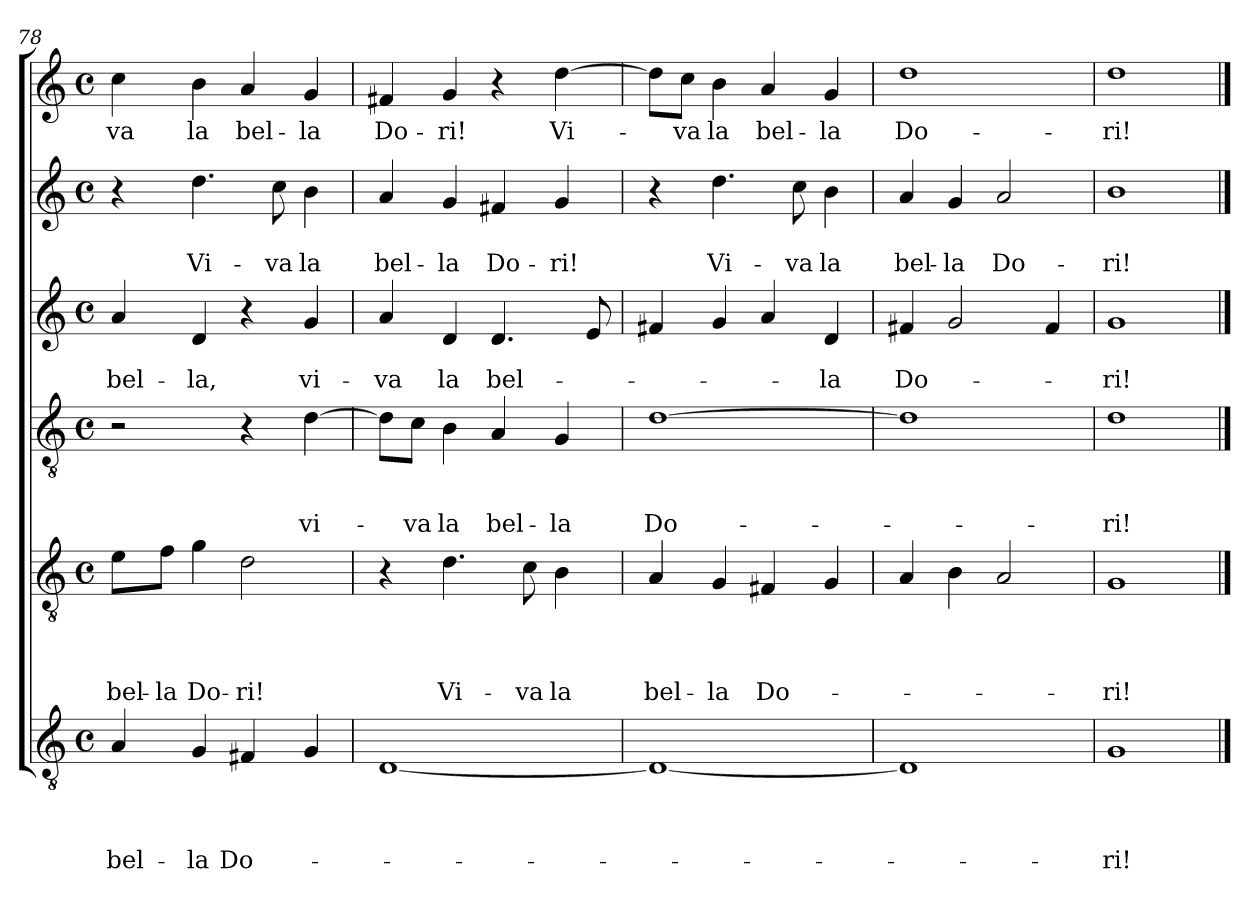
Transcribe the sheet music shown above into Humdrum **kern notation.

**kern	**text	**text	**text	**text	**kern	**text	**text	**text	**text	**kern	**text	**text	**text	**kern	**text	**text	**kern	**text	**text	**kern	**text
*part6	*part6	*part6	*part6	*part6	*part5	*part5	*part5	*part5	*part5	*part4	*part4	*part4	*part4	*part3	*part3	*part3	*part2	*part2	*part2	*part1	*part1
*staff6	*staff6	*staff6	*staff6	*staff6	*staff5	*staff5	*staff5	*staff5	*staff5	*staff4	*staff4	*staff4	*staff4	*staff3	*staff3	*staff3	*staff2	*staff2	*staff2	*staff1	*staff1
*clefGv2	*	*	*	*	*clefGv2	*	*	*	*	*clefGv2	*	*	*	*clefG2	*	*	*clefG2	*	*	*clefG2	*
*k[]	*	*	*	*	*k[]	*	*	*	*	*k[]	*	*	*	*k[]	*	*	*k[]	*	*	*k[]	*
*C:	*	*	*	*	*C:	*	*	*	*	*C:	*	*	*	*C:	*	*	*C:	*	*	*C:	*
*M4/4	*	*	*	*	*M4/4	*	*	*	*	*M4/4	*	*	*	*M4/4	*	*	*M4/4	*	*	*M4/4	*
*met(c)	*	*	*	*	*met(c)	*	*	*	*	*met(c)	*	*	*	*met(c)	*	*	*met(c)	*	*	*met(c)	*
=78	=78	=78	=78	=78	=78	=78	=78	=78	=78	=78	=78	=78	=78	=78	=78	=78	=78	=78	=78	=78	=78
!	!	!	!	!LO:LY:b	!	!	!	!	!LO:LY:b	!	!	!	!	!	!	!LO:LY:b	!	!	!	!	!LO:LY:b
4A/	.	.	.	bel-	8e\L	.	.	.	bel-	2r	.	.	.	4a/	.	bel-	4r	.	.	4cc\	-va
!	!	!	!	!	!	!	!	!	!LO:LY:b	!	!	!	!	!	!	!	!	!	!	!	!
.	.	.	.	.	8f\J	.	.	.	-la	.	.	.	.	.	.	.	.	.	.	.	.
!	!	!	!	!LO:LY:b	!	!	!	!	!LO:LY:b	!	!	!	!	!	!	!LO:LY:b	!	!	!LO:LY:b	!	!LO:LY:b
4G/	.	.	.	-la	4g\	.	.	.	Do-	.	.	.	.	4d/	.	-la,	4.dd\	.	Vi-	4b\	la
!	!	!	!	!LO:LY:b	!	!	!	!	!LO:LY:b	!	!	!	!	!	!	!	!	!	!	!	!LO:LY:b
4F#X/	.	.	.	Do-	2d\	.	.	.	-ri!	4r	.	.	.	4r	.	.	.	.	.	4a/	bel-
!	!	!	!	!	!	!	!	!	!	!	!	!	!	!	!	!	!	!	!LO:LY:b	!	!
.	.	.	.	.	.	.	.	.	.	.	.	.	.	.	.	.	8cc\	.	-va	.	.
!	!	!	!	!	!	!	!	!	!	!	!	!	!LO:LY:b	!	!	!LO:LY:b	!	!	!LO:LY:b	!	!LO:LY:b
4G/	.	.	.	.	.	.	.	.	.	[4d\	.	.	vi-	4g/	.	vi-	4b\	.	la	4g/	-la
=79	=79	=79	=79	=79	=79	=79	=79	=79	=79	=79	=79	=79	=79	=79	=79	=79	=79	=79	=79	=79	=79
!	!	!	!	!	!	!	!	!	!	!	!	!	!	!	!	!LO:LY:b	!	!	!LO:LY:b	!	!LO:LY:b
[1D	.	.	.	.	4r	.	.	.	.	8d\L]	.	.	.	4a/	.	-va	4a/	.	bel-	4f#X/	Do-
!	!	!	!	!	!	!	!	!	!	!	!	!	!LO:LY:b	!	!	!	!	!	!	!	!
.	.	.	.	.	.	.	.	.	.	8c\J	.	.	-va	.	.	.	.	.	.	.	.
!	!	!	!	!	!	!	!	!	!LO:LY:b	!	!	!	!LO:LY:b	!	!	!LO:LY:b	!	!	!LO:LY:b	!	!LO:LY:b
.	.	.	.	.	4.d\	.	.	.	Vi-	4B\	.	.	la	4d/	.	la	4g/	.	-la	4g/	-ri!
!	!	!	!	!	!	!	!	!	!	!	!	!	!LO:LY:b	!	!	!LO:LY:b	!	!	!LO:LY:b	!	!
.	.	.	.	.	.	.	.	.	.	4A/	.	.	bel-	4.d/	.	bel-	4f#X/	.	Do-	4r	.
!	!	!	!	!	!	!	!	!	!LO:LY:b	!	!	!	!	!	!	!	!	!	!	!	!
.	.	.	.	.	8c\	.	.	.	-va	.	.	.	.	.	.	.	.	.	.	.	.
!	!	!	!	!	!	!	!	!	!LO:LY:b	!	!	!	!LO:LY:b	!	!	!	!	!	!LO:LY:b	!	!LO:LY:b
.	.	.	.	.	4B\	.	.	.	la	4G/	.	.	-la	.	.	.	4g/	.	-ri!	[4dd\	Vi-
.	.	.	.	.	.	.	.	.	.	.	.	.	.	8e/	.	.	.	.	.	.	.
=80	=80	=80	=80	=80	=80	=80	=80	=80	=80	=80	=80	=80	=80	=80	=80	=80	=80	=80	=80	=80	=80
!	!	!	!	!	!	!	!	!	!LO:LY:b	!	!	!	!LO:LY:b	!	!	!	!	!	!	!	!
1D_	.	.	.	.	4A/	.	.	.	bel-	[1d	.	.	Do-	4f#X/	.	.	4r	.	.	8dd\L]	.
!	!	!	!	!	!	!	!	!	!	!	!	!	!	!	!	!	!	!	!	!	!LO:LY:b
.	.	.	.	.	.	.	.	.	.	.	.	.	.	.	.	.	.	.	.	8cc\J	-va
!	!	!	!	!	!	!	!	!	!LO:LY:b	!	!	!	!	!	!	!	!	!	!LO:LY:b	!	!LO:LY:b
.	.	.	.	.	4G/	.	.	.	-la	.	.	.	.	4g/	.	.	4.dd\	.	Vi-	4b\	la
!	!	!	!	!	!	!	!	!	!LO:LY:b	!	!	!	!	!	!	!	!	!	!	!	!LO:LY:b
.	.	.	.	.	4F#X/	.	.	.	Do-	.	.	.	.	4a/	.	.	.	.	.	4a/	bel-
!	!	!	!	!	!	!	!	!	!	!	!	!	!	!	!	!	!	!	!LO:LY:b	!	!
.	.	.	.	.	.	.	.	.	.	.	.	.	.	.	.	.	8cc\	.	-va	.	.
!	!	!	!	!	!	!	!	!	!	!	!	!	!	!	!	!LO:LY:b	!	!	!LO:LY:b	!	!LO:LY:b
.	.	.	.	.	4G/	.	.	.	.	.	.	.	.	4d/	.	-la	4b\	.	la	4g/	-la
=81	=81	=81	=81	=81	=81	=81	=81	=81	=81	=81	=81	=81	=81	=81	=81	=81	=81	=81	=81	=81	=81
!	!	!	!	!	!	!	!	!	!	!	!	!	!	!	!	!LO:LY:b	!	!	!LO:LY:b	!	!LO:LY:b
1D]	.	.	.	.	4A/	.	.	.	.	1d]	.	.	.	4f#X/	.	Do-	4a/	.	bel-	1dd	Do-
!	!	!	!	!	!	!	!	!	!	!	!	!	!	!	!	!	!	!	!LO:LY:b	!	!
.	.	.	.	.	4B\	.	.	.	.	.	.	.	.	2g/	.	.	4g/	.	-la	.	.
!	!	!	!	!	!	!	!	!	!	!	!	!	!	!	!	!	!	!	!LO:LY:b	!	!
.	.	.	.	.	2A/	.	.	.	.	.	.	.	.	.	.	.	2a/	.	Do-	.	.
.	.	.	.	.	.	.	.	.	.	.	.	.	.	4f#/	.	.	.	.	.	.	.
=82	=82	=82	=82	=82	=82	=82	=82	=82	=82	=82	=82	=82	=82	=82	=82	=82	=82	=82	=82	=82	=82
!	!	!	!	!LO:LY:b	!	!	!	!	!LO:LY:b	!	!	!	!LO:LY:b	!	!	!LO:LY:b	!	!	!LO:LY:b	!	!LO:LY:b
1G	.	.	.	-ri!	1G	.	.	.	-ri!	1d	.	.	-ri!	1g	.	-ri!	1b	.	-ri!	1dd	-ri!
==	==	==	==	==	==	==	==	==	==	==	==	==	==	==	==	==	==	==	==	==	==
*-	*-	*-	*-	*-	*-	*-	*-	*-	*-	*-	*-	*-	*-	*-	*-	*-	*-	*-	*-	*-	*-
